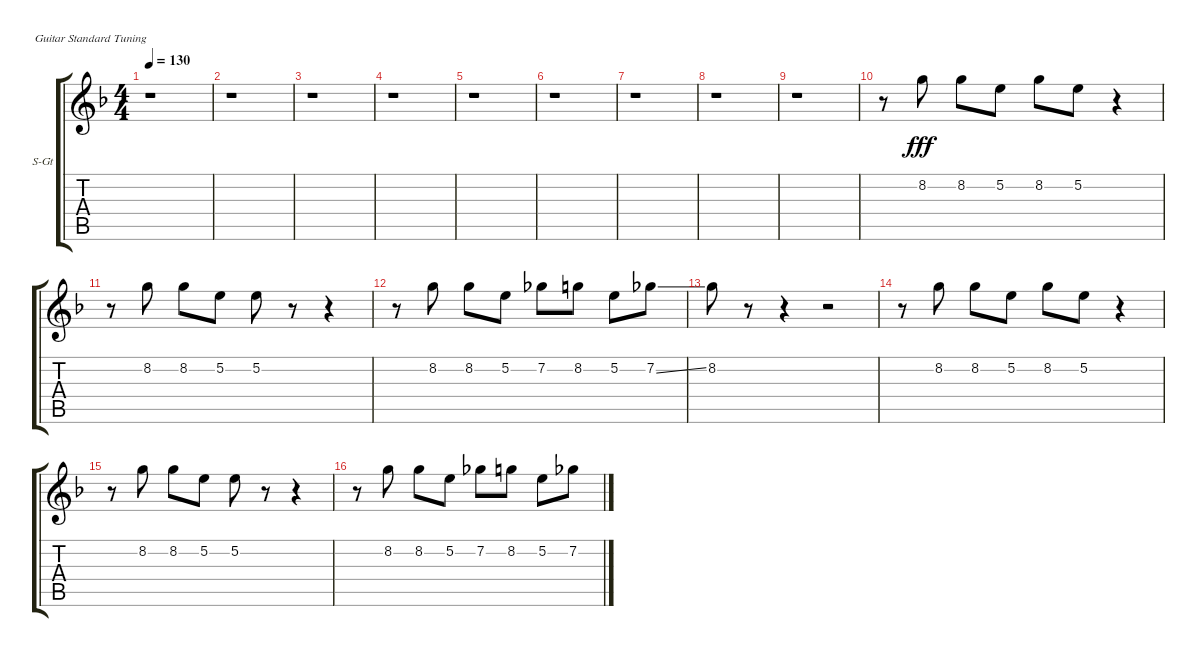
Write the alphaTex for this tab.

\bracketExtendMode groupsimilarinstruments
\firstSystemTrackNameOrientation horizontal
\otherSystemsTrackNameOrientation horizontal
\track ("Валерий Кипелов" "S-Gt") {instrument tenorsax}
\staff {score tabs}
\tuning (E4 B3 G3 D3 A2 E2)
\displaytranspose 12
\ts (4 4)
\tempo 130
\clef g2
\ks f
r.1{dy fff} |
r.1 |
r.1 |
r.1 |
r.1 |
r.1 |
r.1 |
r.1 |
r.1 |
r.8 8.2.8 8.2.8 5.2.8 8.2.8 5.2.8 r.4 |
r.8 8.2.8 8.2.8 5.2.8 5.2.8 r.8 r.4 |
r.8 8.2.8 8.2.8 5.2.8 7.2.8 8.2.8 5.2.8 7.2{ss}.8 |
8.2.8 r.8 r.4 r.2 |
r.8 8.2.8 8.2.8 5.2.8 8.2.8 5.2.8 r.4 |
r.8 8.2.8 8.2.8 5.2.8 5.2.8 r.8 r.4 |
r.8 8.2.8 8.2.8 5.2.8 7.2.8 8.2.8 5.2.8 7.2.8
